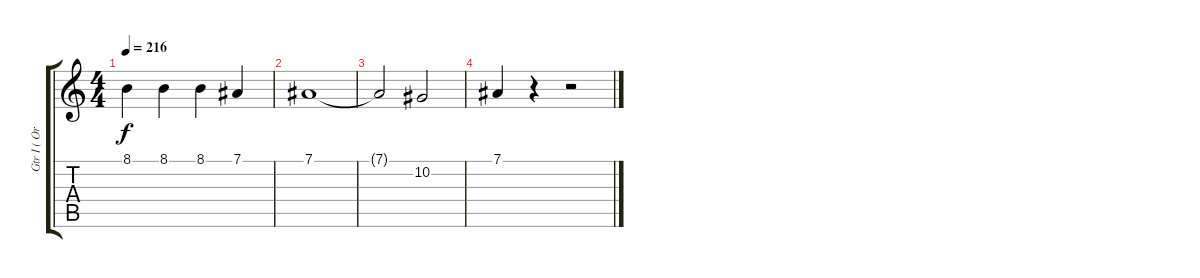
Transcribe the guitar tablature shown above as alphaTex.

\track ("Gtr I ( Orchestre )" "Gtr I ( Or") {instrument stringensemble1}
\staff {score tabs}
\tuning (Eb4 Bb3 Gb3 Db3 Ab2 Eb2) {hide}
\ts (4 4)
\tempo 216
\clef g2
\ks c
8.1.4{dy f} 8.1.4 8.1.4 7.1.4 |
7.1.1 |
7.1{t}.2 10.2.2 |
7.1.4 r.4 r.2
